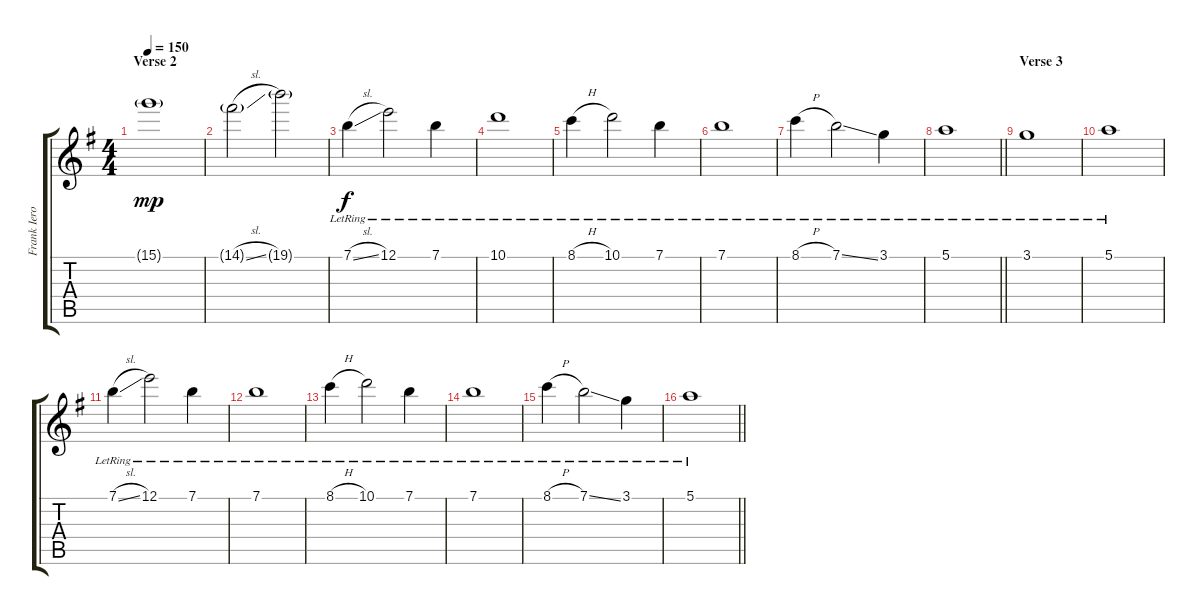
\track ("Frank Iero Guitarra 2" "Frank Iero") {instrument distortionguitar}
\staff {score tabs}
\tuning (E4 B3 G3 D3 A2 E2) {hide}
\ts (4 4)
\section ("" "Verse 2")
\tempo 150
\clef g2
\ks eminor
15.1{g}.1{dy mp volume 10 instrument electricguitarclean} |
14.1{sl g}.2 19.1{g}.2 |
7.1{sl lr}.4{dy f} 12.1{lr}.2 7.1{lr}.4 |
10.1{lr}.1 |
8.1{h lr}.4 10.1{lr}.2 7.1{lr}.4 |
7.1{lr}.1 |
8.1{h lr}.4 7.1{ss lr}.2 3.1{lr}.4 |
\barLineRight lightlight
5.1{lr}.1 |
\section ("" "Verse 3")
3.1{lr}.1 |
5.1{lr}.1 |
7.1{sl lr}.4 12.1{lr}.2 7.1{lr}.4 |
7.1{lr}.1 |
8.1{h lr}.4 10.1{lr}.2 7.1{lr}.4 |
7.1{lr}.1 |
8.1{h lr}.4 7.1{ss lr}.2 3.1{lr}.4 |
\barLineRight lightlight
5.1{lr}.1
